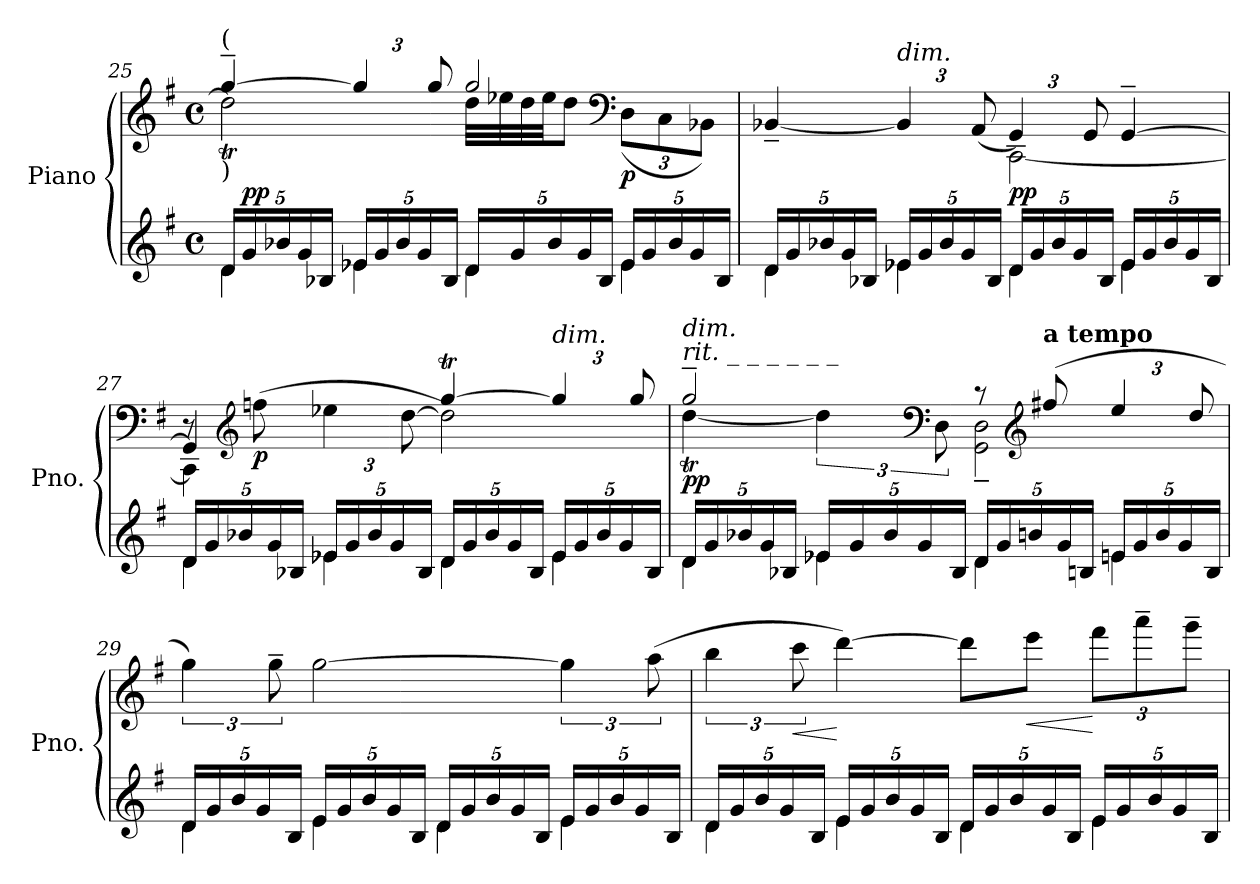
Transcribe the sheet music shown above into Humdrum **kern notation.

**kern	**kern	**dynam
*part1	*part1	*part1
*staff2	*staff1	*staff1/2
*I"Piano	*	*
*I'Pno.	*	*
*clefG2	*clefG2	*
*k[f#]	*k[f#]	*
*M4/4	*M4/4	*
*met(c)	*met(c)	*
*Xbrackettup	*	*
=25	=25	=25
*^	*^	*
!	!	!LO:TX:a:t=(	!	!
!	!	!LO:TX:b:t=)	!	!
20d/LL	4d\	[4gg~/	2ddT\]	.
!	!	!	!	!LO:DY:a=2
20g/	.	.	.	pp
20b-X/	.	.	.	.
20g/	.	.	.	.
20B-X/JJ	.	.	.	.
*	*	*Xbrackettup	*	*
20e-X/LL	4e-\	6gg/]	.	.
20g/	.	.	.	.
20b-/	.	.	.	.
20g/	.	.	.	.
.	.	12gg/	.	.
20B-/JJ	.	.	.	.
20d/LL	4d\	2gg/	32dd\LLL	.
.	.	.	32ee-X\	.
20g/	.	.	.	.
.	.	.	32dd\	.
.	.	.	32ee-\JJ	.
20b-/	.	.	.	.
.	.	.	8dd\J	.
20g/	.	.	.	.
20B-/JJ	.	.	.	.
*	*	*clefF4	*	*
!	!	!	!	!LO:DY:b
20e-/LL	4e-\	.	(12D\L	p
20g/	.	.	.	.
.	.	.	12C\	.
20b-/	.	.	.	.
20g/	.	.	.	.
.	.	.	12BB-X\J)	.
20B-/JJ	.	.	.	.
!!LO:LB:g=z	!!
=26	=26	=26	=26	=26
20d/LL	4d\	[4BB-X~/	2ryy	.
20g/	.	.	.	.
20b-X/	.	.	.	.
20g/	.	.	.	.
20B-X/JJ	.	.	.	.
!	!	!LO:TX:a:i:t=dim.	!	!
20e-X/LL	4e-\	6BB-/]	.	.
20g/	.	.	.	.
20b-/	.	.	.	.
20g/	.	.	.	.
.	.	(12AA/	.	.
20B-/JJ	.	.	.	.
!	!	!	!	!LO:DY:a=2
20d/LL	4d\	6GG/)	[2CC\	pp
20g/	.	.	.	.
20b-/	.	.	.	.
20g/	.	.	.	.
.	.	12GG/	.	.
20B-/JJ	.	.	.	.
20e-/LL	4e-\	[4GG~/	.	.
20g/	.	.	.	.
20b-/	.	.	.	.
20g/	.	.	.	.
20B-/JJ	.	.	.	.
=27	=27	=27	=27	=27
*	*	*	*^	*
20d/LL	4d\	4GG/]	4CC\]	8r	.
20g/	.	.	.	.	.
20b-X/	.	.	.	.	.
*	*	*clefG2	*	*	*
!	!	!	!	!	!LO:DY:b
.	.	.	.	(8ffn\	p
20g/	.	.	.	.	.
20B-X/JJ	.	.	.	.	.
20e-X/LL	4e-\	4ryy	2.ryy	6ee-X\	.
20g/	.	.	.	.	.
20b-/	.	.	.	.	.
20g/	.	.	.	.	.
.	.	.	.	[12dd\	.
20B-/JJ	.	.	.	.	.
20d/LL	4d\	[4gg/	.	2ddT\])	.
20g/	.	.	.	.	.
20b-/	.	.	.	.	.
20g/	.	.	.	.	.
20B-/JJ	.	.	.	.	.
!	!	!LO:TX:a:i:t=dim.	!	!	!
20e-/LL	4e-\	6gg/]	.	.	.
20g/	.	.	.	.	.
20b-/	.	.	.	.	.
20g/	.	.	.	.	.
.	.	12gg/	.	.	.
20B-/JJ	.	.	.	.	.
*	*	*	*v	*v	*
!!LO:LB:g=z
=28	=28	=28	=28	=28
!	!	!LO:TX:a:i:t=rit.   _      _      _      _      _      _	!	!
!	!	!LO:TX:a:i:t=dim.	!	!
!	!	!	!	!LO:DY:b
20d/LL	4d\	2gg~/	[4ddT\	pp
20g/	.	.	.	.
20b-X/	.	.	.	.
20g/	.	.	.	.
20B-X/JJ	.	.	.	.
*	*	*	*brackettup	*
20e-X/LL	4e-\	.	6dd\]	.
20g/	.	.	.	.
20b-/	.	.	.	.
20g/	.	.	.	.
*	*	*clefF4	*	*
.	.	.	12D\	.
20B-/JJ	.	.	.	.
20d/LL	4d\	8r	2GG\~ 2D\~	.
20g/	.	.	.	.
20bn/	.	.	.	.
*	*	*clefG2	*	*
!	!	!LO:TX:a:B:t=a tempo	!	!
.	.	(8ff#X/	.	.
20g/	.	.	.	.
20Bn/JJ	.	.	.	.
*	*	*Xbrackettup	*	*
20en/LL	4e\	6ee/	.	.
20g/	.	.	.	.
20b/	.	.	.	.
20g/	.	.	.	.
.	.	12dd/	.	.
20B/JJ	.	.	.	.
*	*	*v	*v	*
=29	=29	=29	=29
20d/LL	4d\	6gg\)	.
20g/	.	.	.
20b/	.	.	.
20g/	.	.	.
.	.	12gg~\	.
20B/JJ	.	.	.
20e/LL	4e\	[2gg\	.
20g/	.	.	.
20b/	.	.	.
20g/	.	.	.
20B/JJ	.	.	.
20d/LL	4d\	.	.
20g/	.	.	.
20b/	.	.	.
20g/	.	.	.
20B/JJ	.	.	.
20e/LL	4e\	6gg\]	.
20g/	.	.	.
20b/	.	.	.
20g/	.	.	.
.	.	(12aa\	.
20B/JJ	.	.	.
!!LO:PB:g=z
=30	=30	=30	=30
20d/LL	4d\	6bb\	.
20g/	.	.	.
20b/	.	.	.
20g/	.	.	.
!	!	!	!LO:HP:b
.	.	12ccc\	<
20B/JJ	.	.	.
20e/LL	4e\	[4ddd\)	[
20g/	.	.	.
20b/	.	.	.
20g/	.	.	.
20B/JJ	.	.	.
20d/LL	4d\	8ddd\L]	.
20g/	.	.	.
20b/	.	.	.
!	!	!	!LO:HP:b
.	.	8eee\J	<
20g/	.	.	.
20B/JJ	.	.	.
20e/LL	4e\	12fff#\L	[
20g/	.	.	.
.	.	12aaa~\	.
20b/	.	.	.
20g/	.	.	.
.	.	12ggg~\J	.
20B/JJ	.	.	.
*v	*v	*	*
=	=	=
*-	*-	*-
